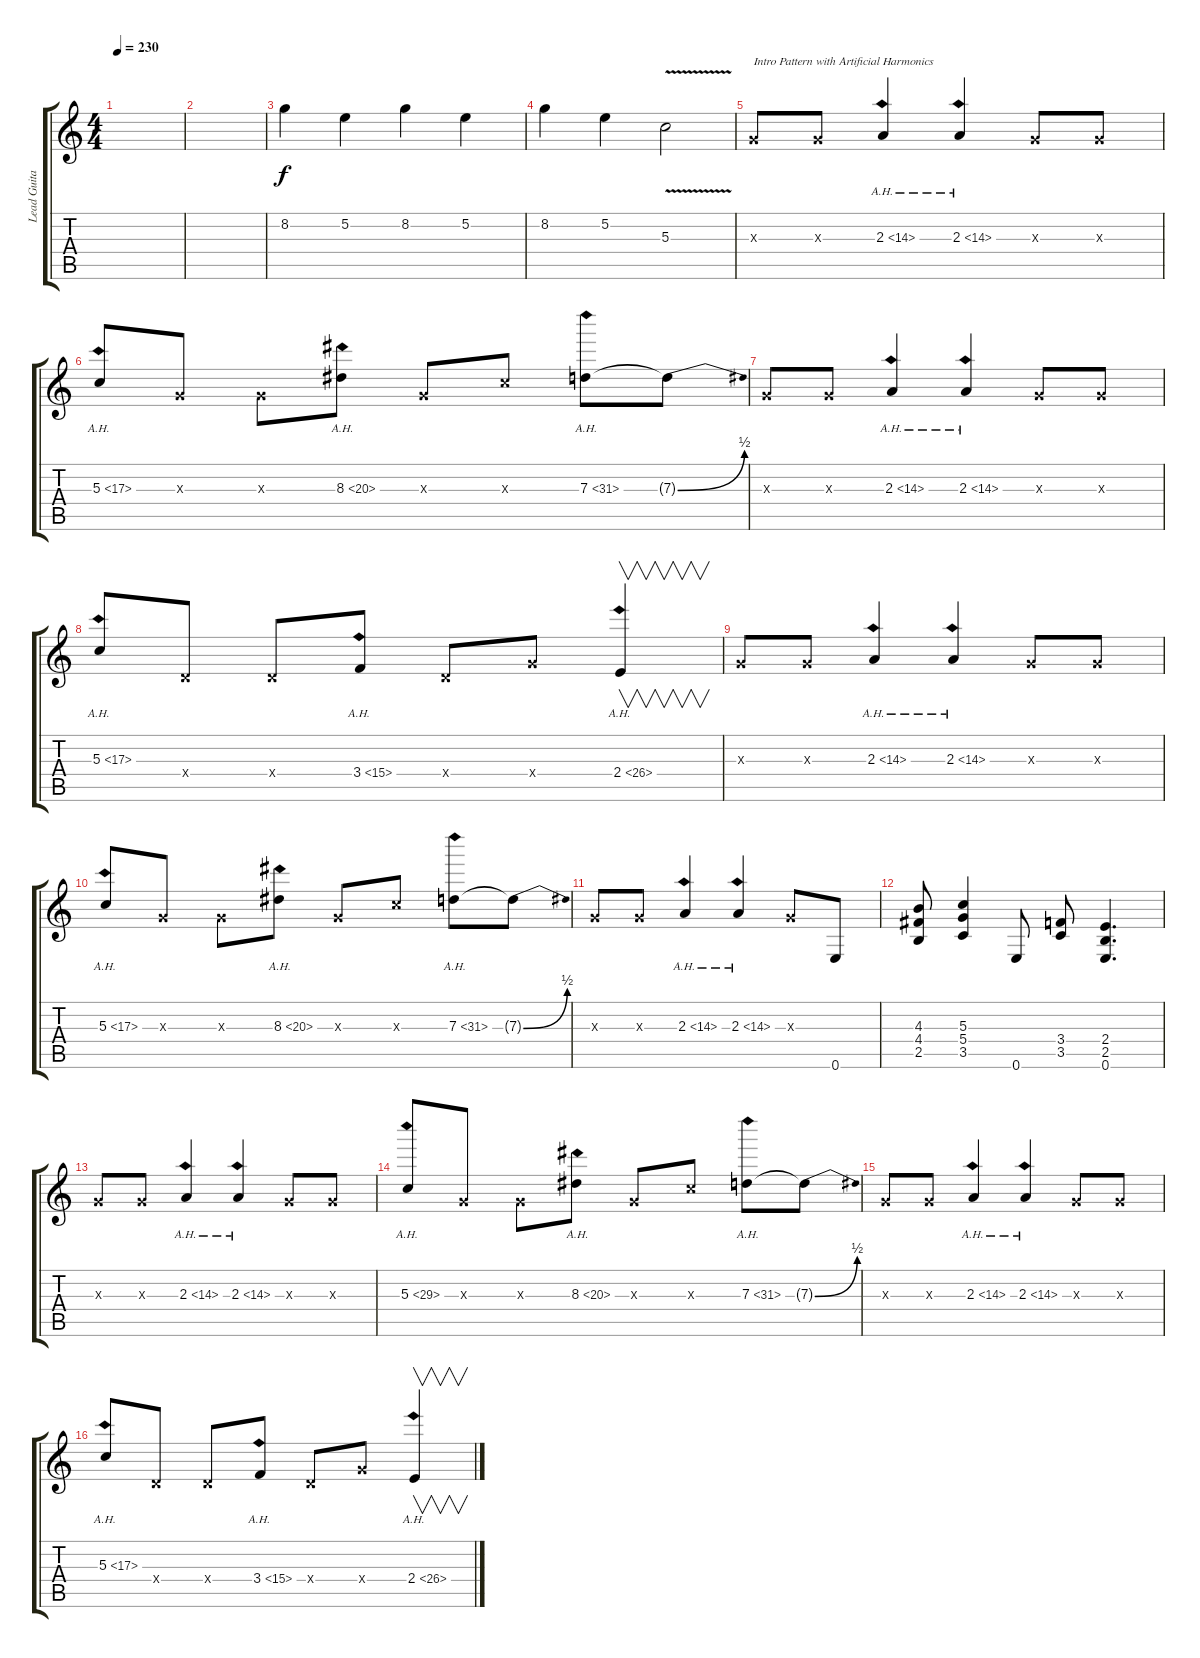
\track ("Lead Guitar" "Lead Guita") {instrument distortionguitar}
\staff {score tabs}
\tuning (E4 B3 G3 D3 A2 E2) {hide}
\ts (4 4)
\tempo 230
\clef g2
\ks c
|
|
8.2.4 5.2.4 8.2.4 5.2.4 |
8.2.4 5.2.4 5.3{v}.2 |
0.3{x}.8{txt "Intro Pattern with Artificial Harmonics"} 0.3{x}.8 2.3{ah 12}.4 2.3{ah 12}.4 0.3{x}.8 0.3{x}.8 |
5.3{ah 12}.8 0.3{x}.8 0.3{x}.8 8.3{ah 12}.8 0.3{x}.8 5.3{x}.8 7.3{ah 24}.8 7.3{be (bend 0 0 60 2) t}.8 |
0.3{x}.8 0.3{x}.8 2.3{ah 12}.4 2.3{ah 12}.4 0.3{x}.8 0.3{x}.8 |
5.3{ah 12}.8 0.4{x}.8 0.4{x}.8 3.4{ah 12}.8 0.4{x}.8 5.4{x}.8 2.4{ah 24}.4{v} |
0.3{x}.8 0.3{x}.8 2.3{ah 12}.4 2.3{ah 12}.4 0.3{x}.8 0.3{x}.8 |
5.3{ah 12}.8 0.3{x}.8 0.3{x}.8 8.3{ah 12}.8 0.3{x}.8 5.3{x}.8 7.3{ah 24}.8 7.3{be (bend 0 0 60 2) t}.8 |
0.3{x}.8 0.3{x}.8 2.3{ah 12}.4 2.3{ah 12}.4 0.3{x}.8 0.6.8 |
(4.3 4.4 2.5).8 (5.3 5.4 3.5).4 0.6.8 (3.4 3.5).8 (2.4 2.5 0.6).4{d} |
0.3{x}.8 0.3{x}.8 2.3{ah 12}.4 2.3{ah 12}.4 0.3{x}.8 0.3{x}.8 |
5.3{ah 24}.8 0.3{x}.8 0.3{x}.8 8.3{ah 12}.8 0.3{x}.8 5.3{x}.8 7.3{ah 24}.8 7.3{be (bend 0 0 60 2) t}.8 |
0.3{x}.8 0.3{x}.8 2.3{ah 12}.4 2.3{ah 12}.4 0.3{x}.8 0.3{x}.8 |
5.3{ah 12}.8 0.4{x}.8 0.4{x}.8 3.4{ah 12}.8 0.4{x}.8 5.4{x}.8 2.4{ah 24}.4{v}
